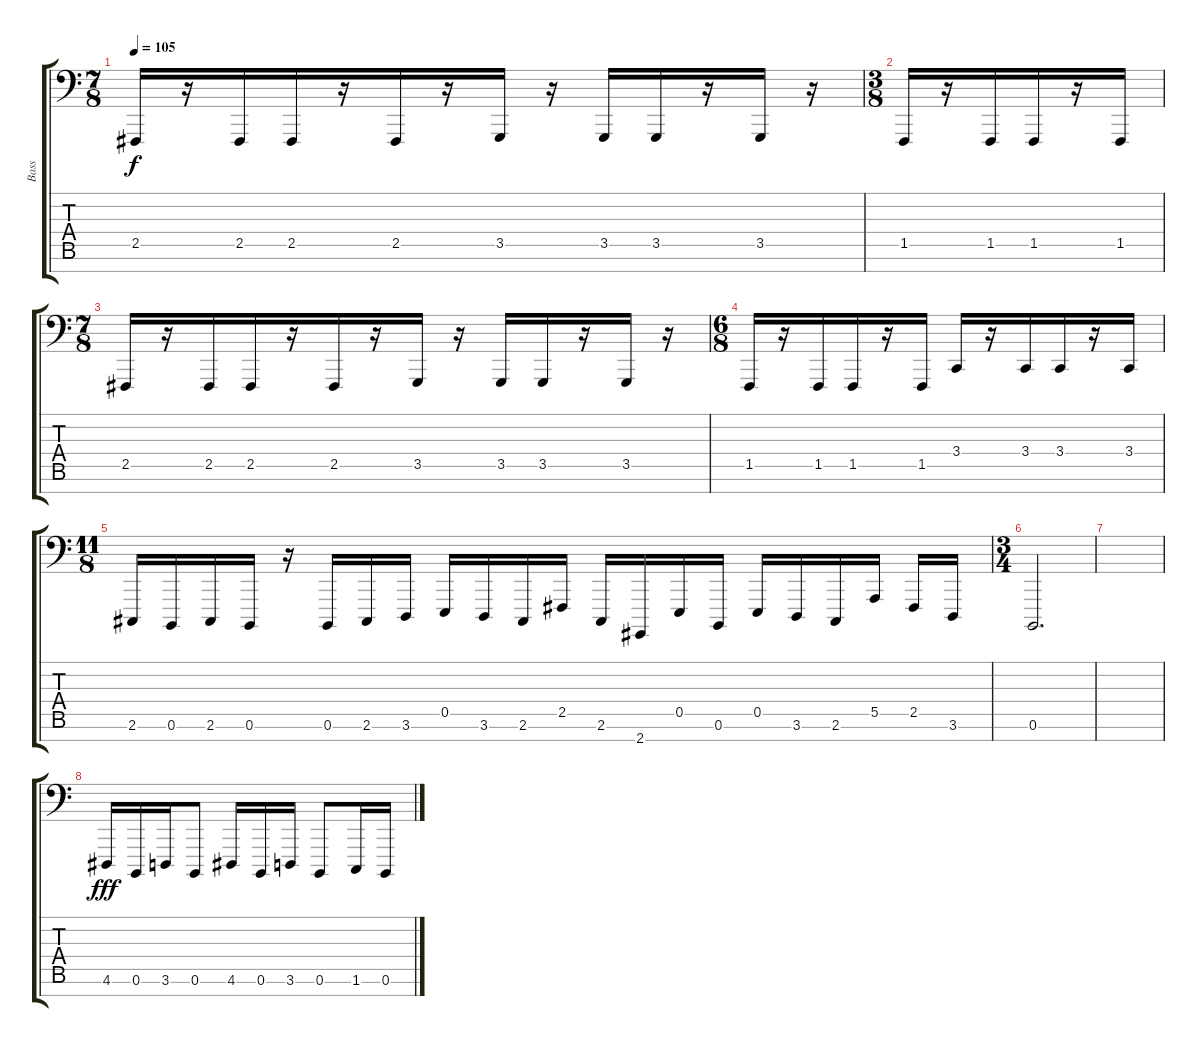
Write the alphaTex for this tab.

\track ("Bass" "Bass") {instrument lead2sawtooth}
\staff {score tabs}
\tuning (B2 Gb2 D2 A1 E1 B0 Gb0) {hide}
\ts (7 8)
\tempo 105
\clef f4
\ks c
2.5.16{dy f} r.16 2.5.16 2.5.16 r.16 2.5.16 r.16 3.5.16 r.16 3.5.16 3.5.16 r.16 3.5.16 r.16 |
\ts (3 8)
1.5.16 r.16 1.5.16 1.5.16 r.16 1.5.16 |
\ts (7 8)
2.5.16 r.16 2.5.16 2.5.16 r.16 2.5.16 r.16 3.5.16 r.16 3.5.16 3.5.16 r.16 3.5.16 r.16 |
\ts (6 8)
1.5.16 r.16 1.5.16 1.5.16 r.16 1.5.16 3.4.16 r.16 3.4.16 3.4.16 r.16 3.4.16 |
\ts (11 8)
2.6.16 0.6.16 2.6.16 0.6.16 r.16 0.6.16 2.6.16 3.6.16 0.5.16 3.6.16 2.6.16 2.5.16 2.6.16 2.7.16 0.5.16 0.6.16 0.5.16 3.6.16 2.6.16 5.5.16 2.5.16 3.6.16 |
\ts (3 4)
0.6.2{d volume 0} |
|
4.6.16{dy fff volume 13 instrument electricbassfinger} 0.6.16 3.6.16 0.6.8 4.6.16 0.6.16 3.6.16 0.6.8 1.6.16 0.6.16
